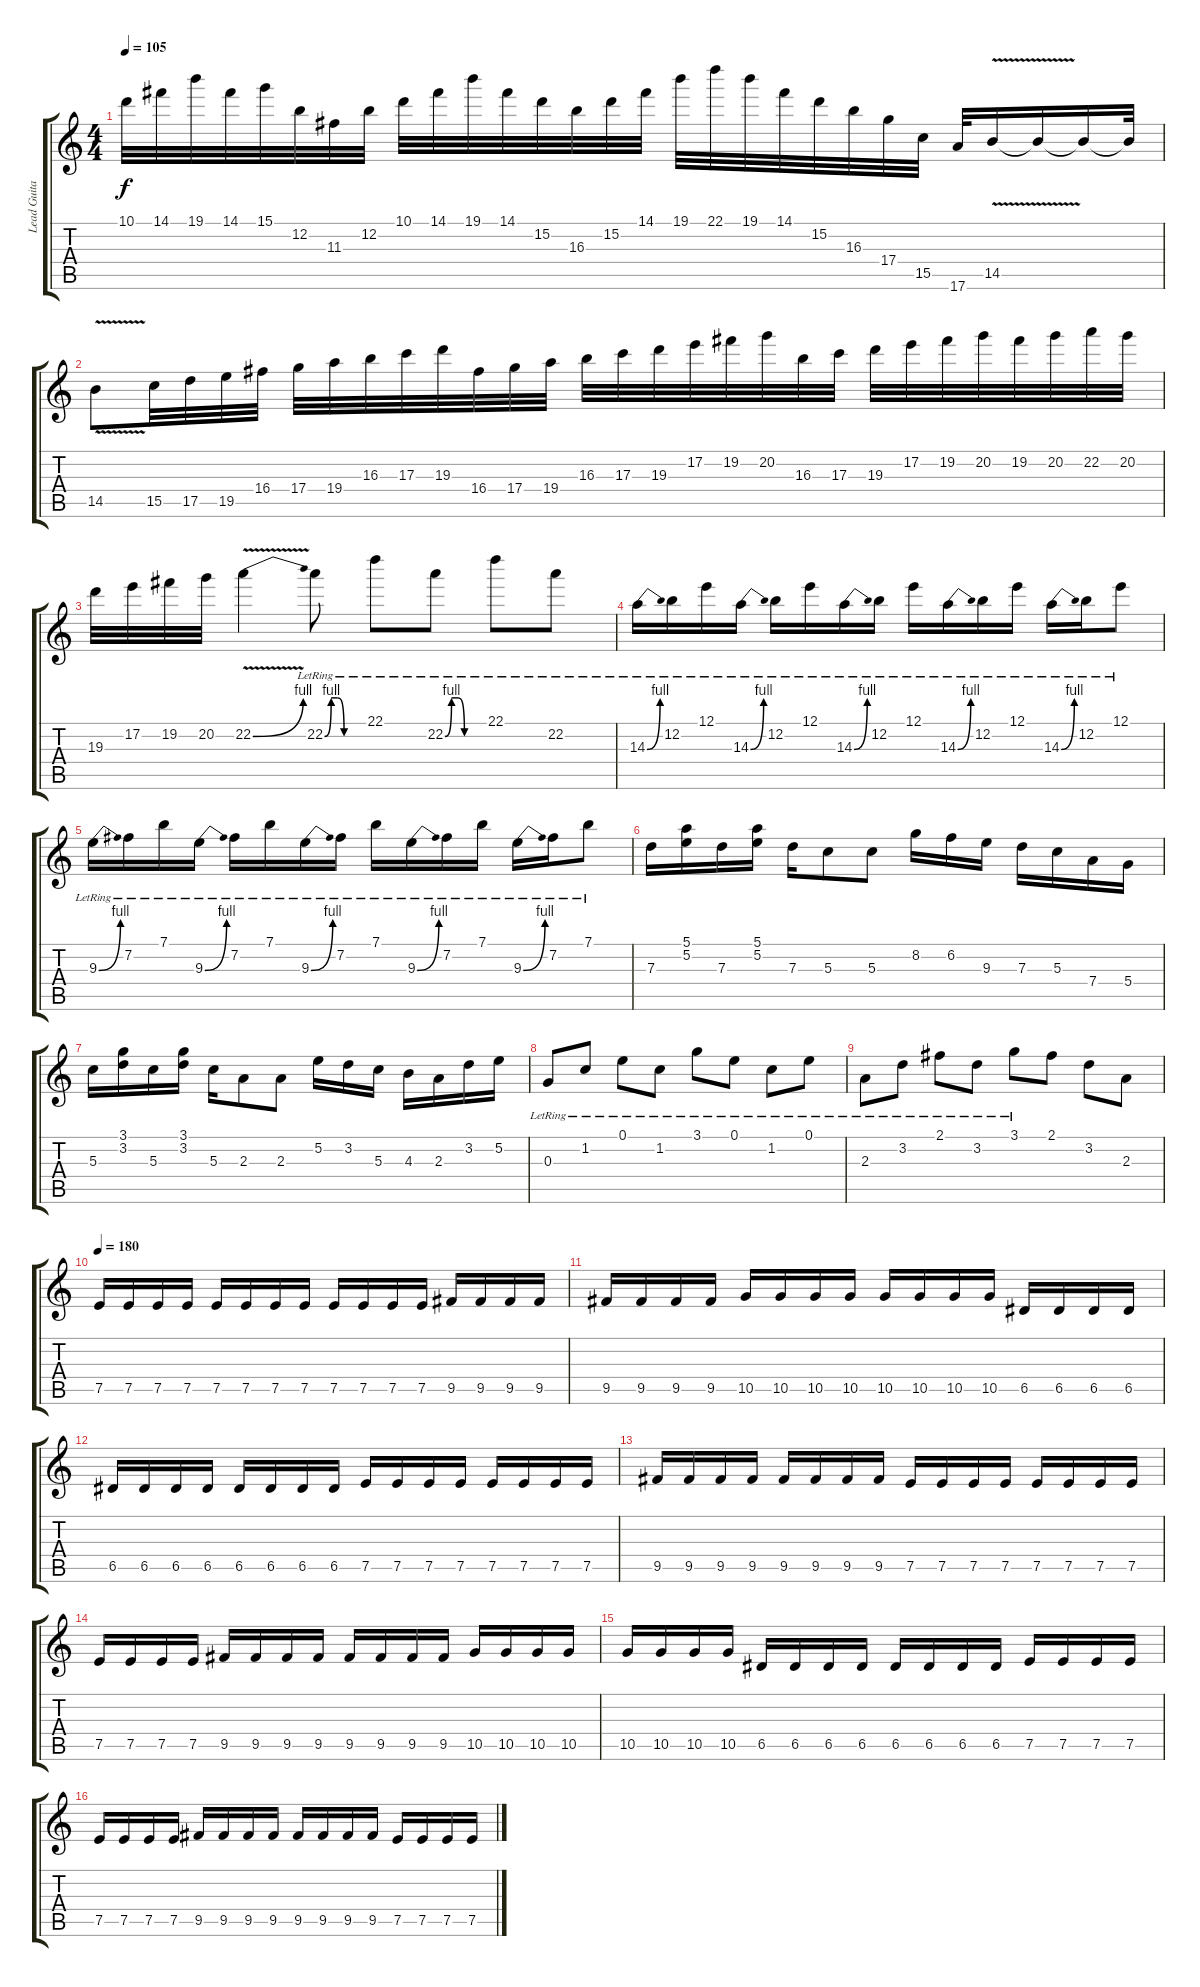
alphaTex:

\track ("Lead Guitar" "Lead Guita") {instrument distortionguitar}
\staff {score tabs}
\tuning (E4 B3 G3 D3 A2 E2) {hide}
\ts (4 4)
\tempo 105
\clef g2
\ks c
10.1.32{dy f} 14.1.32 19.1.32 14.1.32 15.1.32 12.2.32 11.3.32 12.2.32 10.1.32 14.1.32 19.1.32 14.1.32 15.2.32 16.3.32 15.2.32 14.1.32 19.1.32 22.1.32 19.1.32 14.1.32 15.2.32 16.3.32 17.4.32 15.5.32 17.6.32 14.5{v}.16 14.5{t}.16 14.5{t}.16 14.5{t}.32 |
14.5{v}.8 15.5.32 17.5.32 19.5.32 16.4.32 17.4.32 19.4.32 16.3.32 17.3.32 19.3.32 16.4.32 17.4.32 19.4.32 16.3.32 17.3.32 19.3.32 17.2.32 19.2.32 20.2.32 16.3.32 17.3.32 19.3.32 17.2.32 19.2.32 20.2.32 19.2.32 20.2.32 22.2.32 20.2.32 |
19.3.32 17.2.32 19.2.32 20.2.32 22.2{be (bend 0 0 60 4) v}.4 22.2{be (custom 0 0 10 4 20 4 30 0 60 0) lr}.8 22.1{lr}.8 22.2{be (custom 0 0 10 4 20 4 30 0 60 0) lr}.8 22.1{lr}.8 22.2{lr}.8 |
14.3{be (bend 0 0 60 4) lr}.16 12.2{lr}.16 12.1{lr}.16 14.3{be (bend 0 0 60 4) lr}.16 12.2{lr}.16 12.1{lr}.16 14.3{be (bend 0 0 60 4) lr}.16 12.2{lr}.16 12.1{lr}.16 14.3{be (bend 0 0 60 4) lr}.16 12.2{lr}.16 12.1{lr}.16 14.3{be (bend 0 0 60 4) lr}.16 12.2{lr}.16 12.1{lr}.8 |
9.3{be (bend 0 0 60 4) lr}.16 7.2{lr}.16 7.1{lr}.16 9.3{be (bend 0 0 60 4) lr}.16 7.2{lr}.16 7.1{lr}.16 9.3{be (bend 0 0 60 4) lr}.16 7.2{lr}.16 7.1{lr}.16 9.3{be (bend 0 0 60 4) lr}.16 7.2{lr}.16 7.1{lr}.16 9.3{be (bend 0 0 60 4) lr}.16 7.2{lr}.16 7.1{lr}.8 |
7.3.16 (5.1 5.2).16 7.3.16 (5.1 5.2).16 7.3.16 5.3.8 5.3.8 8.2.16 6.2.16 9.3.16 7.3.16 5.3.16 7.4.16 5.4.16 |
5.3.16 (3.1 3.2).16 5.3.16 (3.1 3.2).16 5.3.16 2.3.8 2.3.8 5.2.16 3.2.16 5.3.16 4.3.16 2.3.16 3.2.16 5.2.16 |
0.3{lr}.8 1.2{lr}.8 0.1{lr}.8 1.2{lr}.8 3.1{lr}.8 0.1{lr}.8 1.2{lr}.8 0.1{lr}.8 |
2.3{lr}.8 3.2{lr}.8 2.1{lr}.8 3.2{lr}.8 3.1{lr}.8 2.1.8 3.2.8 2.3.8 |
\tempo 180
7.5.16 7.5.16 7.5.16 7.5.16 7.5.16 7.5.16 7.5.16 7.5.16 7.5.16 7.5.16 7.5.16 7.5.16 9.5.16 9.5.16 9.5.16 9.5.16 |
9.5.16 9.5.16 9.5.16 9.5.16 10.5.16 10.5.16 10.5.16 10.5.16 10.5.16 10.5.16 10.5.16 10.5.16 6.5.16 6.5.16 6.5.16 6.5.16 |
6.5.16 6.5.16 6.5.16 6.5.16 6.5.16 6.5.16 6.5.16 6.5.16 7.5.16 7.5.16 7.5.16 7.5.16 7.5.16 7.5.16 7.5.16 7.5.16 |
9.5.16 9.5.16 9.5.16 9.5.16 9.5.16 9.5.16 9.5.16 9.5.16 7.5.16 7.5.16 7.5.16 7.5.16 7.5.16 7.5.16 7.5.16 7.5.16 |
7.5.16 7.5.16 7.5.16 7.5.16 9.5.16 9.5.16 9.5.16 9.5.16 9.5.16 9.5.16 9.5.16 9.5.16 10.5.16 10.5.16 10.5.16 10.5.16 |
10.5.16 10.5.16 10.5.16 10.5.16 6.5.16 6.5.16 6.5.16 6.5.16 6.5.16 6.5.16 6.5.16 6.5.16 7.5.16 7.5.16 7.5.16 7.5.16 |
7.5.16 7.5.16 7.5.16 7.5.16 9.5.16 9.5.16 9.5.16 9.5.16 9.5.16 9.5.16 9.5.16 9.5.16 7.5.16 7.5.16 7.5.16 7.5.16
